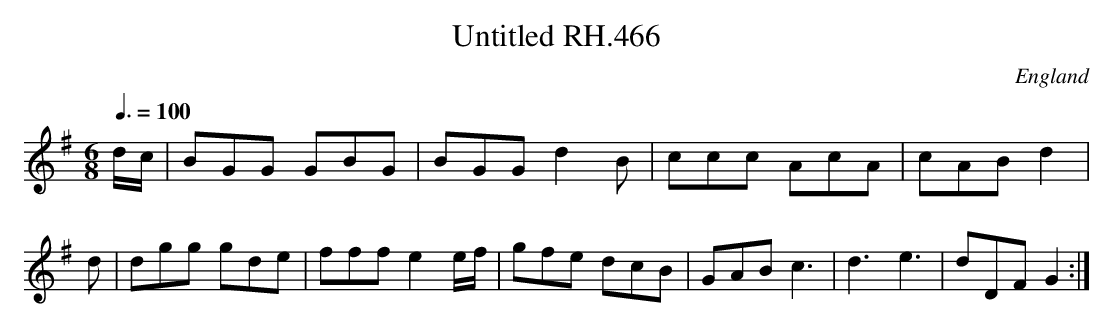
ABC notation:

X:1
T:Untitled RH.466
L:1/8
M:6/8
O:England
Q:3/8=100
K:G
d/c/|BGG GBG|BGG d2B|ccc AcA|cAB d2|!
d|dgg gde|fff e2e/f/|gfe dcB|\
GAB c3|d3 e3|dDF G2:|
